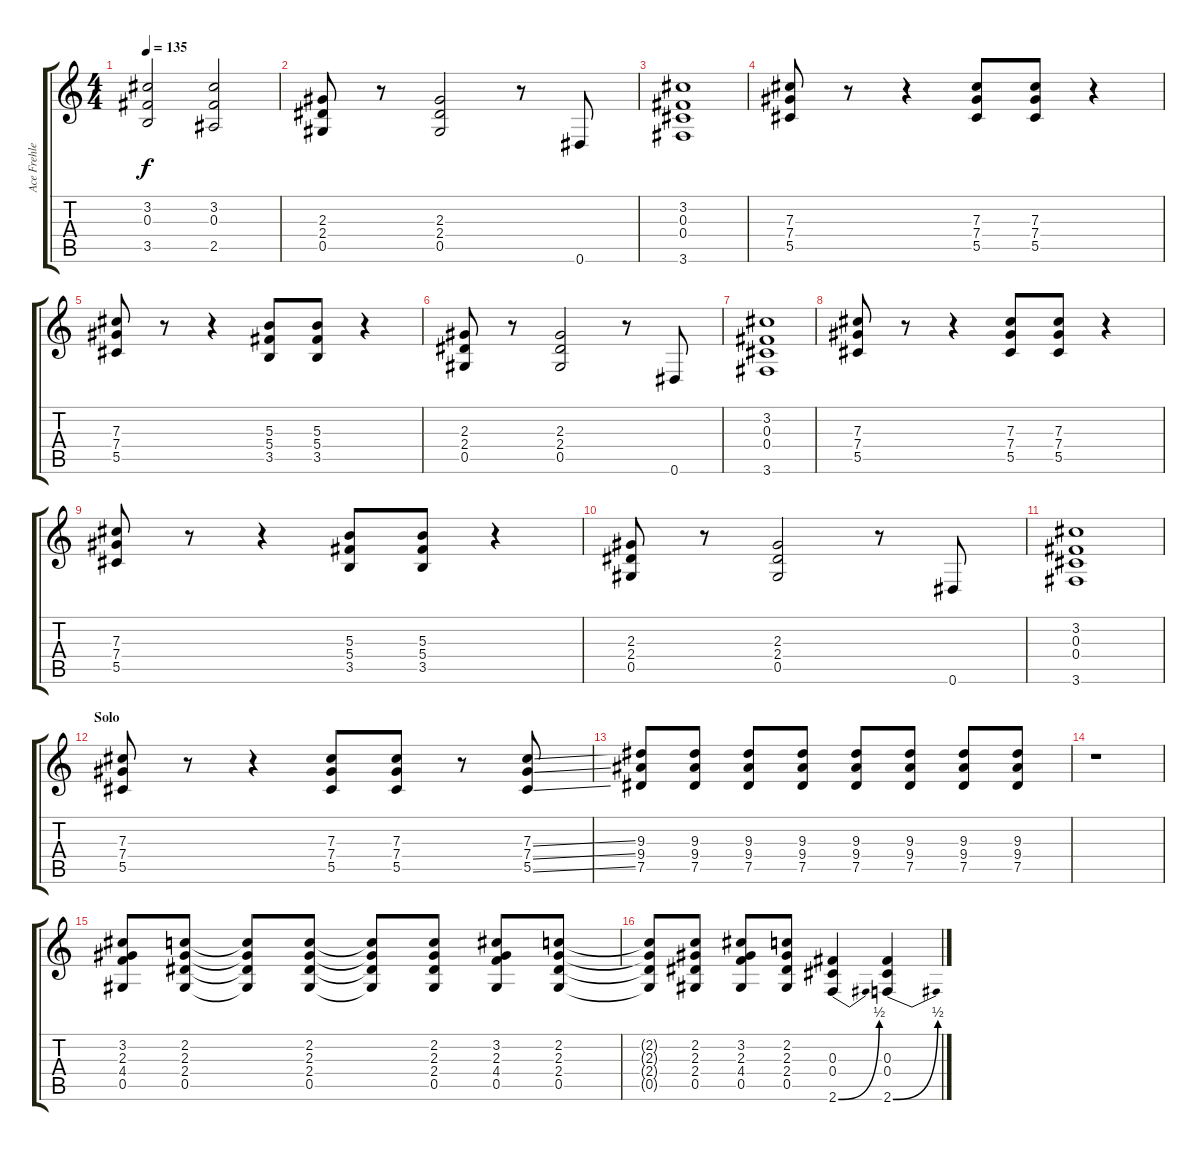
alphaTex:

\track ("Ace Frehley" "Ace Frehle") {instrument distortionguitar}
\staff {score tabs}
\tuning (Eb4 Bb3 Gb3 Db3 Ab2 Eb2) {hide}
\ts (4 4)
\tempo 135
\clef g2
\ks c
(3.2 0.3 3.5).2{dy f} (3.2 0.3 2.5).2 |
(2.3 2.4 0.5).8 r.8 (2.3 2.4 0.5).2 r.8 0.6.8 |
(3.2 0.3 0.4 3.6).1 |
(7.3 7.4 5.5).8 r.8 r.4 (7.3 7.4 5.5).8 (7.3 7.4 5.5).8 r.4 |
(7.3 7.4 5.5).8 r.8 r.4 (5.3 5.4 3.5).8 (5.3 5.4 3.5).8 r.4 |
(2.3 2.4 0.5).8 r.8 (2.3 2.4 0.5).2 r.8 0.6.8 |
(3.2 0.3 0.4 3.6).1 |
(7.3 7.4 5.5).8 r.8 r.4 (7.3 7.4 5.5).8 (7.3 7.4 5.5).8 r.4 |
(7.3 7.4 5.5).8 r.8 r.4 (5.3 5.4 3.5).8 (5.3 5.4 3.5).8 r.4 |
(2.3 2.4 0.5).8 r.8 (2.3 2.4 0.5).2 r.8 0.6.8 |
(3.2 0.3 0.4 3.6).1 |
\section ("" "Solo")
(7.3 7.4 5.5).8 r.8 r.4 (7.3 7.4 5.5).8 (7.3 7.4 5.5).8 r.8 (7.3{ss} 7.4{ss} 5.5{ss}).8{volume 13} |
(9.3 9.4 7.5).8 (9.3 9.4 7.5).8 (9.3 9.4 7.5).8 (9.3 9.4 7.5).8 (9.3 9.4 7.5).8 (9.3 9.4 7.5).8 (9.3 9.4 7.5).8 (9.3 9.4 7.5).8 |
r.1 |
(3.2 2.3 4.4 0.5).8 (2.2 2.3 2.4 0.5).8 (2.2{t} 2.3{t} 2.4{t} 0.5{t}).8 (2.2 2.3 2.4 0.5).8 (2.2{t} 2.3{t} 2.4{t} 0.5{t}).8 (2.2 2.3 2.4 0.5).8 (3.2 2.3 4.4 0.5).8 (2.2 2.3 2.4 0.5).8 |
(2.2{t} 2.3{t} 2.4{t} 0.5{t}).8 (2.2 2.3 2.4 0.5).8 (3.2 2.3 4.4 0.5).8 (2.2 2.3 2.4 0.5).8 (0.3 0.4 2.6{be (bend 0 0 60 2)}).4 (0.3 0.4 2.6{be (bend 0 0 60 2)}).4
